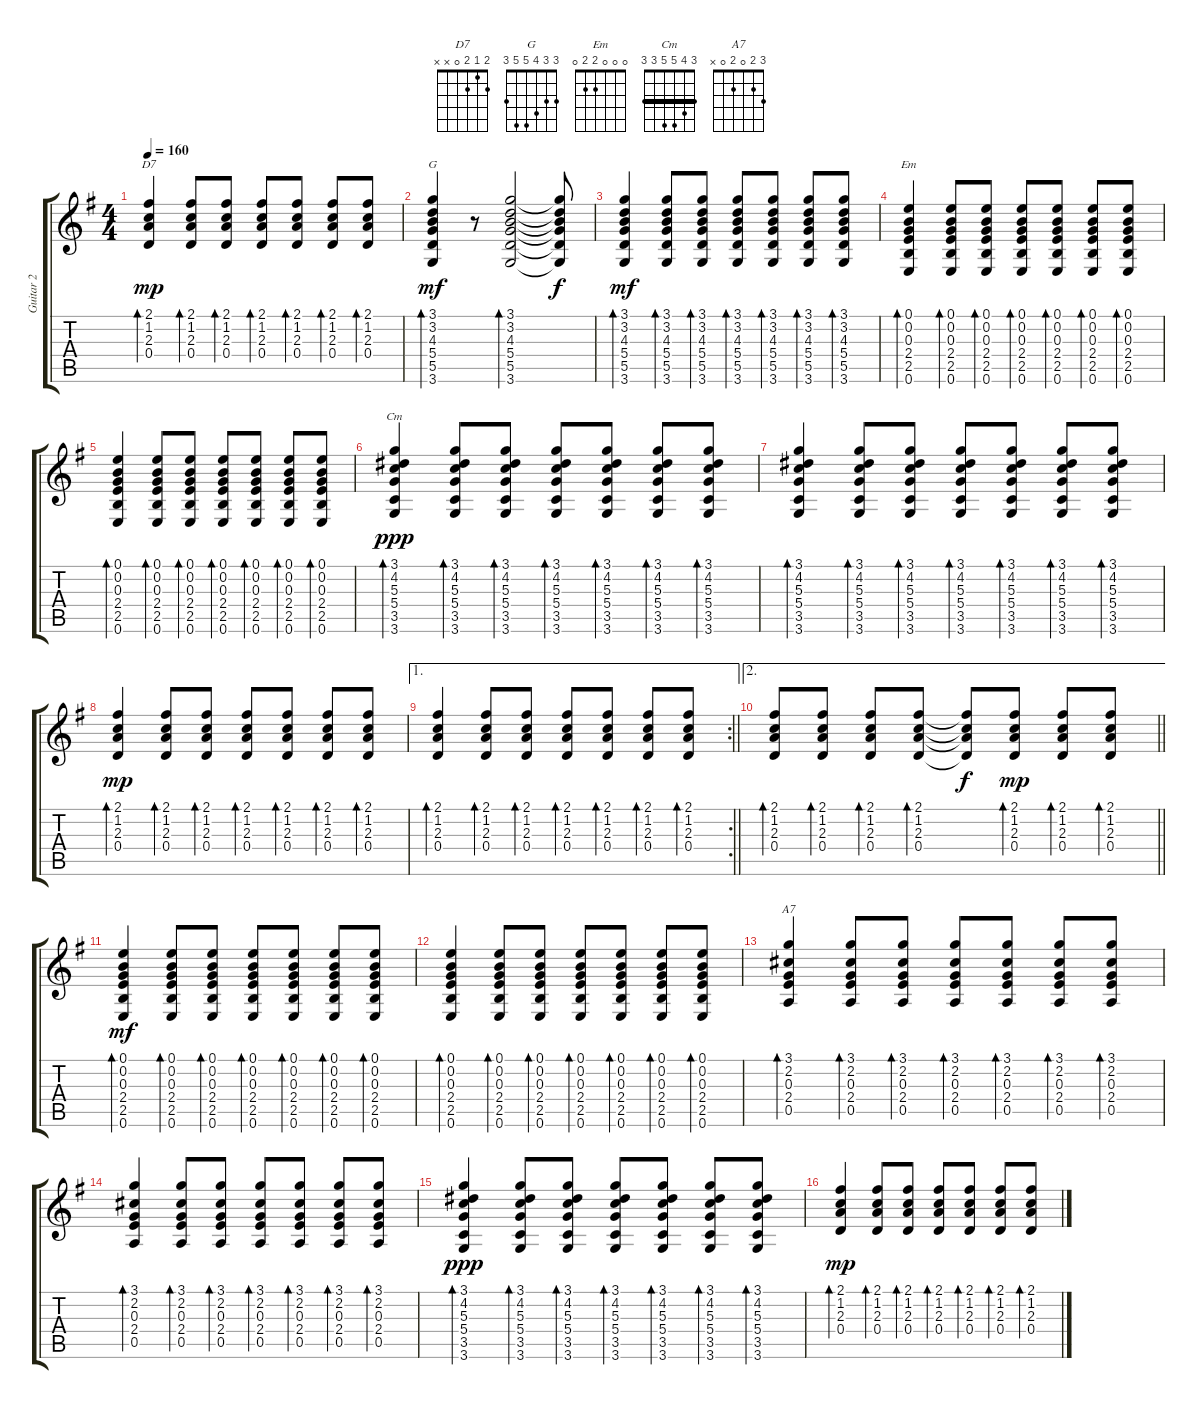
\track ("Guitar 2" "Guitar 2") {instrument electricguitarclean}
\staff {score tabs}
\tuning (E4 B3 G3 D3 A2 E2) {hide}
\chord ("D7" 2 1 2 0 x x)
\chord ("G" 3 3 4 5 5 3) {barre 0}
\chord ("Em" 0 0 0 2 2 0)
\chord ("Cm" 3 4 5 5 3 3) {barre 3}
\chord ("A7" 3 2 0 2 0 x)
\ts (4 4)
\tempo 160
\clef g2
\ks g
(2.1 1.2 2.3 0.4).4{bd 60 ch "D7" dy mp} (2.1 1.2 2.3 0.4).8{bd 60} (2.1 1.2 2.3 0.4).8{bd 60} (2.1 1.2 2.3 0.4).8{bd 60} (2.1 1.2 2.3 0.4).8{bd 60} (2.1 1.2 2.3 0.4).8{bd 60} (2.1 1.2 2.3 0.4).8{bd 60} |
(3.1 3.2 4.3 5.4 5.5 3.6).4{bd 60 ch "G" dy mf} r.8 (3.1 3.2 4.3 5.4 5.5 3.6).2{bd 60} (3.1{t} 3.2{t} 4.3{t} 5.4{t} 5.5{t} 3.6{t}).8{dy f} |
(3.1 3.2 4.3 5.4 5.5 3.6).4{bd 60 dy mf} (3.1 3.2 4.3 5.4 5.5 3.6).8{bd 60} (3.1 3.2 4.3 5.4 5.5 3.6).8{bd 60} (3.1 3.2 4.3 5.4 5.5 3.6).8{bd 60} (3.1 3.2 4.3 5.4 5.5 3.6).8{bd 60} (3.1 3.2 4.3 5.4 5.5 3.6).8{bd 60} (3.1 3.2 4.3 5.4 5.5 3.6).8{bd 60} |
(0.1 0.2 0.3 2.4 2.5 0.6).4{bd 60 ch "Em"} (0.1 0.2 0.3 2.4 2.5 0.6).8{bd 60} (0.1 0.2 0.3 2.4 2.5 0.6).8{bd 60} (0.1 0.2 0.3 2.4 2.5 0.6).8{bd 60} (0.1 0.2 0.3 2.4 2.5 0.6).8{bd 60} (0.1 0.2 0.3 2.4 2.5 0.6).8{bd 60} (0.1 0.2 0.3 2.4 2.5 0.6).8{bd 60} |
(0.1 0.2 0.3 2.4 2.5 0.6).4{bd 60} (0.1 0.2 0.3 2.4 2.5 0.6).8{bd 60} (0.1 0.2 0.3 2.4 2.5 0.6).8{bd 60} (0.1 0.2 0.3 2.4 2.5 0.6).8{bd 60} (0.1 0.2 0.3 2.4 2.5 0.6).8{bd 60} (0.1 0.2 0.3 2.4 2.5 0.6).8{bd 60} (0.1 0.2 0.3 2.4 2.5 0.6).8{bd 60} |
(3.1 4.2 5.3 5.4 3.5 3.6).4{bd 60 ch "Cm" dy ppp} (3.1 4.2 5.3 5.4 3.5 3.6).8{bd 60} (3.1 4.2 5.3 5.4 3.5 3.6).8{bd 60} (3.1 4.2 5.3 5.4 3.5 3.6).8{bd 60} (3.1 4.2 5.3 5.4 3.5 3.6).8{bd 60} (3.1 4.2 5.3 5.4 3.5 3.6).8{bd 60} (3.1 4.2 5.3 5.4 3.5 3.6).8{bd 60} |
(3.1 4.2 5.3 5.4 3.5 3.6).4{bd 60} (3.1 4.2 5.3 5.4 3.5 3.6).8{bd 60} (3.1 4.2 5.3 5.4 3.5 3.6).8{bd 60} (3.1 4.2 5.3 5.4 3.5 3.6).8{bd 60} (3.1 4.2 5.3 5.4 3.5 3.6).8{bd 60} (3.1 4.2 5.3 5.4 3.5 3.6).8{bd 60} (3.1 4.2 5.3 5.4 3.5 3.6).8{bd 60} |
(2.1 1.2 2.3 0.4).4{bd 60 dy mp} (2.1 1.2 2.3 0.4).8{bd 60} (2.1 1.2 2.3 0.4).8{bd 60} (2.1 1.2 2.3 0.4).8{bd 60} (2.1 1.2 2.3 0.4).8{bd 60} (2.1 1.2 2.3 0.4).8{bd 60} (2.1 1.2 2.3 0.4).8{bd 60} |
\ae 1
\rc 2
\barLineRight lightlight
(2.1 1.2 2.3 0.4).4{bd 60} (2.1 1.2 2.3 0.4).8{bd 60} (2.1 1.2 2.3 0.4).8{bd 60} (2.1 1.2 2.3 0.4).8{bd 60} (2.1 1.2 2.3 0.4).8{bd 60} (2.1 1.2 2.3 0.4).8{bd 60} (2.1 1.2 2.3 0.4).8{bd 60} |
\ae 2
\barLineRight lightlight
(2.1 1.2 2.3 0.4).8{bd 60} (2.1 1.2 2.3 0.4).8{bd 60} (2.1 1.2 2.3 0.4).8{bd 60} (2.1 1.2 2.3 0.4).8{bd 60} (2.1{t} 1.2{t} 2.3{t} 0.4{t}).8{dy f} (2.1 1.2 2.3 0.4).8{bd 60 dy mp} (2.1 1.2 2.3 0.4).8{bd 60} (2.1 1.2 2.3 0.4).8{bd 60} |
(0.1 0.2 0.3 2.4 2.5 0.6).4{bd 60 dy mf} (0.1 0.2 0.3 2.4 2.5 0.6).8{bd 60} (0.1 0.2 0.3 2.4 2.5 0.6).8{bd 60} (0.1 0.2 0.3 2.4 2.5 0.6).8{bd 60} (0.1 0.2 0.3 2.4 2.5 0.6).8{bd 60} (0.1 0.2 0.3 2.4 2.5 0.6).8{bd 60} (0.1 0.2 0.3 2.4 2.5 0.6).8{bd 60} |
(0.1 0.2 0.3 2.4 2.5 0.6).4{bd 60} (0.1 0.2 0.3 2.4 2.5 0.6).8{bd 60} (0.1 0.2 0.3 2.4 2.5 0.6).8{bd 60} (0.1 0.2 0.3 2.4 2.5 0.6).8{bd 60} (0.1 0.2 0.3 2.4 2.5 0.6).8{bd 60} (0.1 0.2 0.3 2.4 2.5 0.6).8{bd 60} (0.1 0.2 0.3 2.4 2.5 0.6).8{bd 60} |
(3.1 2.2 0.3 2.4 0.5).4{bd 60 ch "A7"} (3.1 2.2 0.3 2.4 0.5).8{bd 60} (3.1 2.2 0.3 2.4 0.5).8{bd 60} (3.1 2.2 0.3 2.4 0.5).8{bd 60} (3.1 2.2 0.3 2.4 0.5).8{bd 60} (3.1 2.2 0.3 2.4 0.5).8{bd 60} (3.1 2.2 0.3 2.4 0.5).8{bd 60} |
(3.1 2.2 0.3 2.4 0.5).4{bd 60} (3.1 2.2 0.3 2.4 0.5).8{bd 60} (3.1 2.2 0.3 2.4 0.5).8{bd 60} (3.1 2.2 0.3 2.4 0.5).8{bd 60} (3.1 2.2 0.3 2.4 0.5).8{bd 60} (3.1 2.2 0.3 2.4 0.5).8{bd 60} (3.1 2.2 0.3 2.4 0.5).8{bd 60} |
(3.1 4.2 5.3 5.4 3.5 3.6).4{bd 60 dy ppp} (3.1 4.2 5.3 5.4 3.5 3.6).8{bd 60} (3.1 4.2 5.3 5.4 3.5 3.6).8{bd 60} (3.1 4.2 5.3 5.4 3.5 3.6).8{bd 60} (3.1 4.2 5.3 5.4 3.5 3.6).8{bd 60} (3.1 4.2 5.3 5.4 3.5 3.6).8{bd 60} (3.1 4.2 5.3 5.4 3.5 3.6).8{bd 60} |
(2.1 1.2 2.3 0.4).4{bd 60 dy mp} (2.1 1.2 2.3 0.4).8{bd 60} (2.1 1.2 2.3 0.4).8{bd 60} (2.1 1.2 2.3 0.4).8{bd 60} (2.1 1.2 2.3 0.4).8{bd 60} (2.1 1.2 2.3 0.4).8{bd 60} (2.1 1.2 2.3 0.4).8{bd 60}
